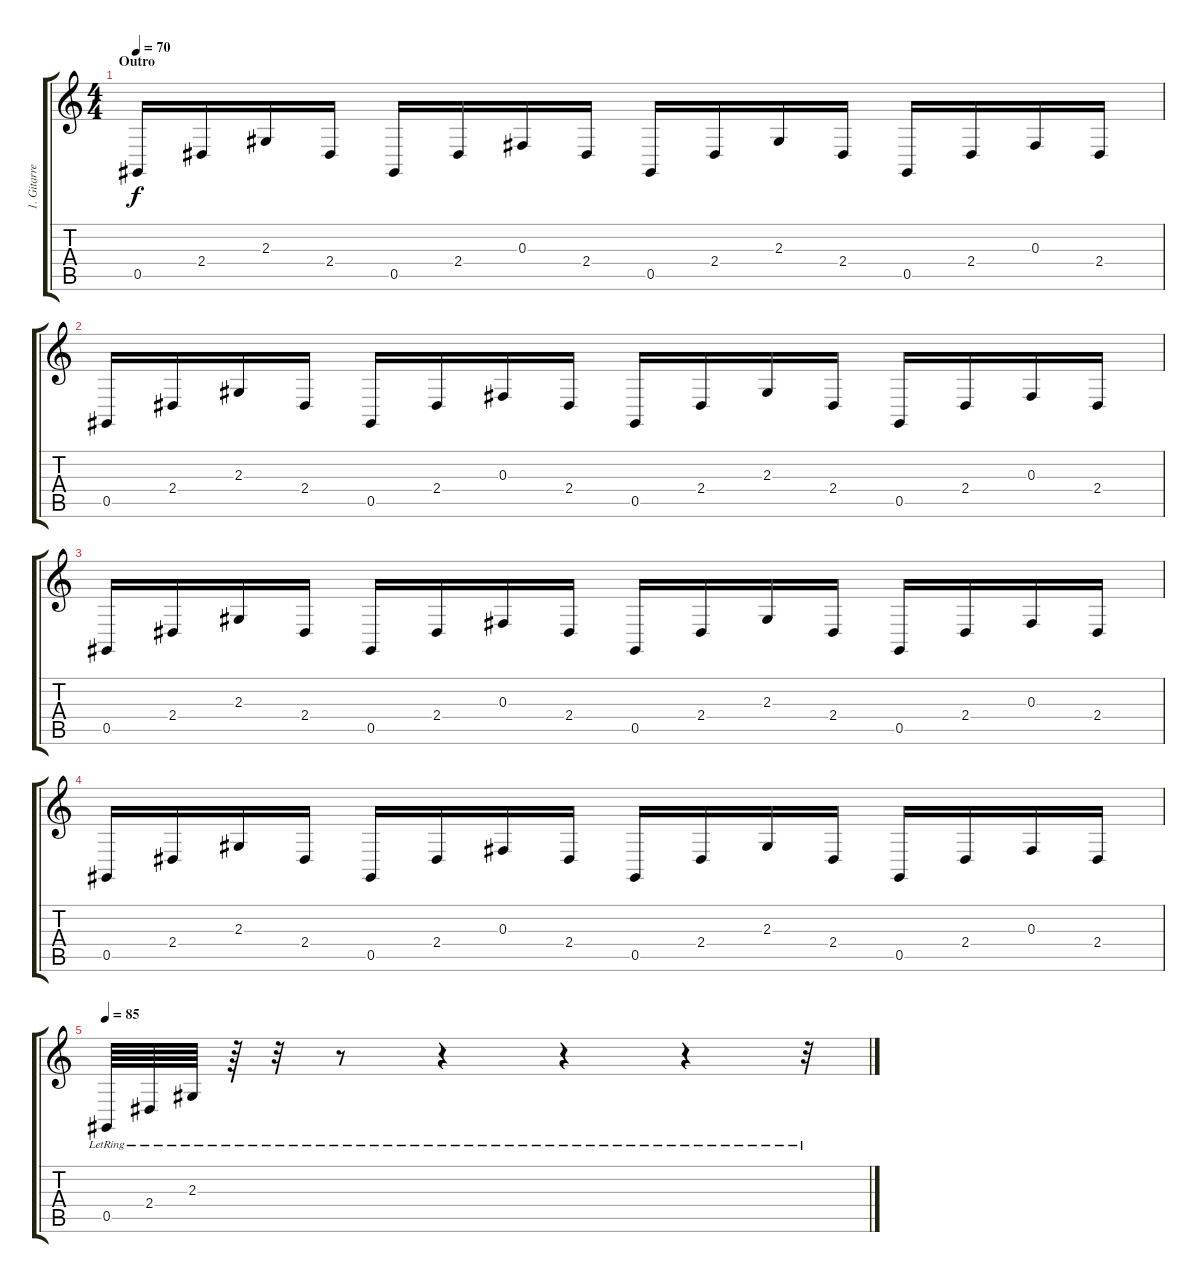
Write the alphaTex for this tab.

\track ("1. Gitarre" "1. Gitarre") {instrument koto}
\staff {score tabs}
\tuning (Eb4 Bb3 Gb3 Db3 Ab2 Eb2) {hide}
\ts (4 4)
\section ("" "Outro")
\tempo 70
\clef g2
\ks c
0.5.16{dy f} 2.4.16 2.3.16 2.4.16 0.5.16 2.4.16 0.3.16 2.4.16 0.5.16 2.4.16 2.3.16 2.4.16 0.5.16 2.4.16 0.3.16 2.4.16 |
0.5.16 2.4.16 2.3.16 2.4.16 0.5.16 2.4.16 0.3.16 2.4.16 0.5.16 2.4.16 2.3.16 2.4.16 0.5.16 2.4.16 0.3.16 2.4.16 |
0.5.16 2.4.16 2.3.16 2.4.16 0.5.16 2.4.16 0.3.16 2.4.16 0.5.16 2.4.16 2.3.16 2.4.16 0.5.16 2.4.16 0.3.16 2.4.16 |
0.5.16 2.4.16 2.3.16 2.4.16 0.5.16 2.4.16 0.3.16 2.4.16 0.5.16 2.4.16 2.3.16 2.4.16 0.5.16 2.4.16 0.3.16 2.4.16 |
\tempo 85
0.5{lr}.64 2.4{lr}.64 2.3{lr}.64 r.64 r.32 r.8 r.4 r.4 r.4 r.32
